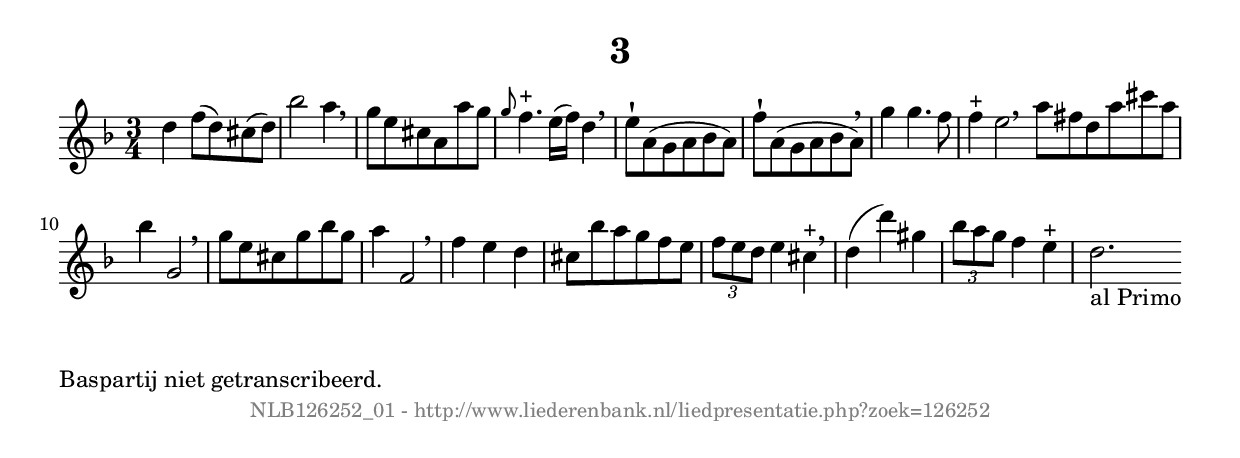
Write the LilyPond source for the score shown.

%
% produced by wce2krn 1.64 (7 June 2014)
%
\version"2.16"
#(append! paper-alist '(("long" . (cons (* 210 mm) (* 2000 mm)))))
#(set-default-paper-size "long")
sb = {\breathe}
mBreak = {\breathe }
bBreak = {\breathe }
x = {\once\override NoteHead #'style = #'cross }
gl=\glissando
itime={\override Staff.TimeSignature #'stencil = ##f }
ficta = {\once\set suggestAccidentals = ##t}
fine = {\once\override Score.RehearsalMark #'self-alignment-X = #1 \mark \markup {\italic{Fine}}}
dc = {\once\override Score.RehearsalMark #'self-alignment-X = #1 \mark \markup {\italic{D.C.}}}
dcf = {\once\override Score.RehearsalMark #'self-alignment-X = #1 \mark \markup {\italic{D.C. al Fine}}}
dcc = {\once\override Score.RehearsalMark #'self-alignment-X = #1 \mark \markup {\italic{D.C. al Coda}}}
ds = {\once\override Score.RehearsalMark #'self-alignment-X = #1 \mark \markup {\italic{D.S.}}}
dsf = {\once\override Score.RehearsalMark #'self-alignment-X = #1 \mark \markup {\italic{D.S. al Fine}}}
dsc = {\once\override Score.RehearsalMark #'self-alignment-X = #1 \mark \markup {\italic{D.S. al Coda}}}
pv = {\set Score.repeatCommands = #'((volta "1"))}
sv = {\set Score.repeatCommands = #'((volta "2"))}
tv = {\set Score.repeatCommands = #'((volta "3"))}
qv = {\set Score.repeatCommands = #'((volta "4"))}
xv = {\set Score.repeatCommands = #'((volta #f))}
\header{ tagline = ""
title = "3"
}
\score {{
\key d \minor
\relative g'
{
\set melismaBusyProperties = #'()
\time 3/4
\tempo 4=120
\override Score.MetronomeMark #'transparent = ##t
\override Score.RehearsalMark #'break-visibility = #(vector #t #t #f)
d'4 f8( d) cis( d) bes'2 a4 \sb g8 e cis a a' g \grace {g8} f4.^"+" e16( f) d4 \mBreak \bar "|"
e8^\staccatissimo a,( g a bes a) f'^\staccatissimo a,(g a bes a) \sb g'4 g4. f8 f4^"+" e2 \bar ":|:" \bBreak
a8 fis d a' cis a bes4 g,2 \sb g'8 e cis g' bes g a4 f,2 \mBreak \bar "|"
f'4 e d cis8 bes' a g f e \times 2/3 {f8 e d} e4 cis^"+" \sb d( d') gis, \times 2/3 {bes8 a g} f4 e^"+" d2._"al Primo" \bar ":|:"
 }}
 \midi { }
 \layout {
            indent = 0.0\cm
}
}
\markup { \wordwrap-string #" 
Baspartij niet getranscribeerd.
"}
\markup { \vspace #0 } \markup { \with-color #grey \fill-line { \center-column { \smaller "NLB126252_01 - http://www.liederenbank.nl/liedpresentatie.php?zoek=126252" } } }
